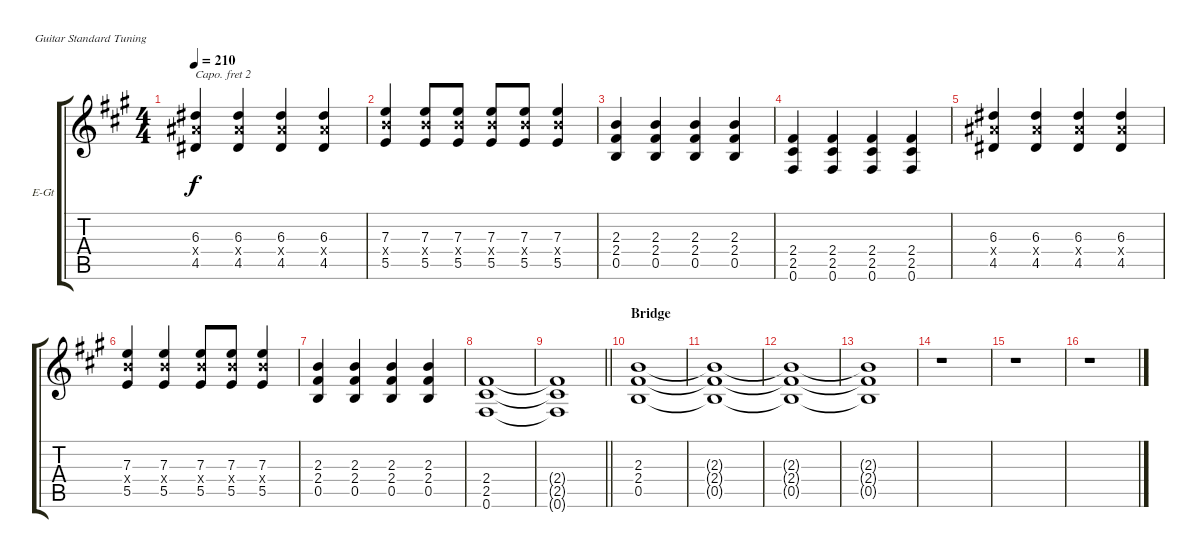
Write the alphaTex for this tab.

\defaultSystemsLayout 4
\bracketExtendMode groupsimilarinstruments
\firstSystemTrackNameOrientation horizontal
\otherSystemsTrackNameOrientation horizontal
\track ("Guitar 2" "E-Gt") {instrument distortionguitar}
\staff {score tabs}
\capo 2
\tuning (E4 B3 G3 D3 A2 E2)
\ts (4 4)
\tempo 210
\clef g2
\ks a
(4.5 6.4{x} 6.3).4{dy f} (4.5 6.4{x} 6.3).4 (4.5 6.4{x} 6.3).4 (4.5 6.4{x} 6.3).4 |
(5.5 7.4{x} 7.3).4 (5.5 7.4{x} 7.3).8 (5.5 7.4{x} 7.3).8 (5.5 7.4{x} 7.3).8 (5.5 7.4{x} 7.3).8 (5.5 7.4{x} 7.3).4 |
(0.5 2.4 2.3).4 (0.5 2.4 2.3).4 (0.5 2.4 2.3).4 (0.5 2.4 2.3).4 |
(2.4 2.5 0.6).4 (2.4 2.5 0.6).4 (2.4 2.5 0.6).4 (2.4 2.5 0.6).4 |
(4.5 6.4{x} 6.3).4 (4.5 6.4{x} 6.3).4 (4.5 6.4{x} 6.3).4 (4.5 6.4{x} 6.3).4 |
(5.5 7.4{x} 7.3).4 (5.5 7.4{x} 7.3).4 (5.5 7.4{x} 7.3).8 (5.5 7.4{x} 7.3).8 (5.5 7.4{x} 7.3).4 |
(0.5 2.4 2.3).4 (0.5 2.4 2.3).4 (0.5 2.4 2.3).4 (0.5 2.4 2.3).4 |
(2.4 2.5 0.6).1 |
\barLineRight lightlight
(0.6{t} 2.5{t} 2.4{t}).1 |
\section ("" "Bridge")
(0.5 2.4 2.3).1 |
(2.3{t} 2.4{t} 0.5{t}).1 |
(2.3{t} 2.4{t} 0.5{t}).1 |
(2.3{t} 2.4{t} 0.5{t}).1 |
r.1 |
r.1 |
r.1
